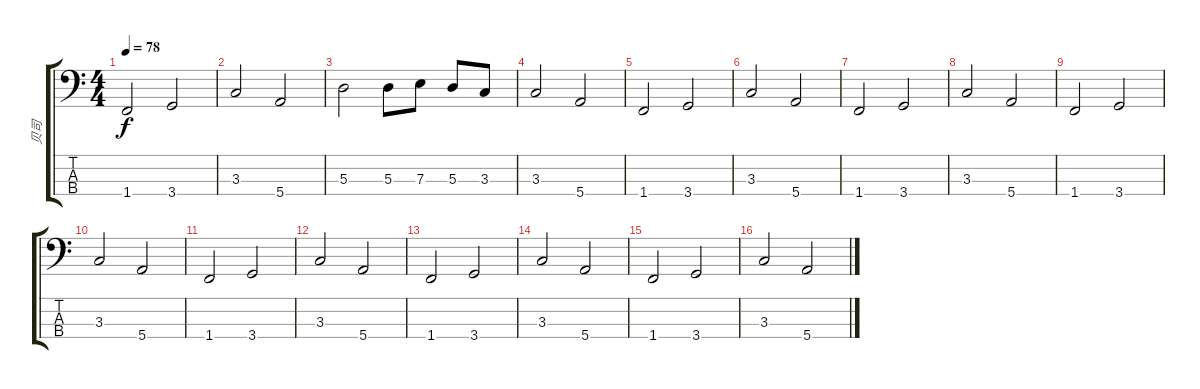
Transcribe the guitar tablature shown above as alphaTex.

\track ("贝司" "贝司") {instrument electricbassfinger}
\staff {score tabs}
\tuning (G2 D2 A1 E1) {hide}
\ts (4 4)
\tempo 78
\clef f4
\ks c
1.4.2{dy f} 3.4.2 |
3.3.2 5.4.2 |
5.3.2 5.3.8 7.3.8 5.3.8 3.3.8 |
3.3.2 5.4.2 |
1.4.2 3.4.2 |
3.3.2 5.4.2 |
1.4.2 3.4.2 |
3.3.2 5.4.2 |
1.4.2 3.4.2 |
3.3.2 5.4.2 |
1.4.2 3.4.2 |
3.3.2 5.4.2 |
1.4.2 3.4.2 |
3.3.2 5.4.2 |
1.4.2 3.4.2 |
3.3.2 5.4.2
